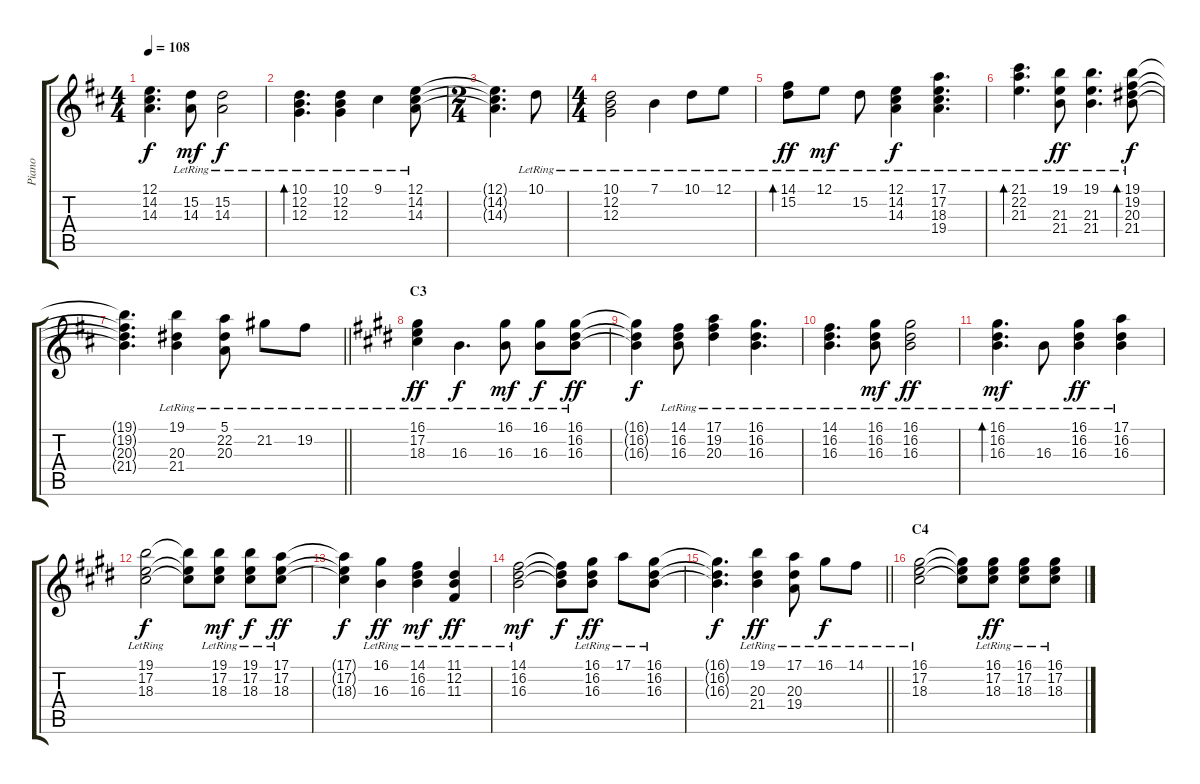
\track ("Piano" "Piano") {instrument acousticgrandpiano}
\staff {score tabs}
\tuning (E4 B3 G3 D3 A2 E2) {hide}
\ts (4 4)
\tempo 108
\clef g2
\ks d
(12.1{t} 14.2{t} 14.3{t}).4{d dy f} (15.2{lr} 14.3{lr}).8{dy mf} (15.2{lr} 14.3{lr}).2{dy f} |
(10.1{lr} 12.2{lr} 12.3{lr}).4{d bd 120} (10.1{lr} 12.2{lr} 12.3{lr}).4 9.1{lr}.4 (12.1{lr} 14.2{lr} 14.3{lr}).8 |
\ts (2 4)
(12.1{t} 14.2{t} 14.3{t}).4{d} 10.1{lr}.8 |
\ts (4 4)
(10.1{lr} 12.2{lr} 12.3{lr}).2 7.1{lr}.4 10.1{lr}.8 12.1{lr}.8 |
(14.1{lr} 15.2{lr}).8{bd 60 dy ff} 12.1{lr}.8{dy mf} 15.2{lr}.8 (12.1{lr} 14.2{lr} 14.3{lr}).4{dy f} (17.1{lr} 17.2{lr} 18.3{lr} 19.4{lr}).4{d} |
(21.1{lr} 22.2{lr} 21.3{lr}).4{d bd 60} (19.1{lr} 21.3{lr} 21.4{lr}).8{dy ff} (19.1{lr} 21.3{lr} 21.4{lr}).4{d} (19.1{lr} 19.2{lr} 20.3{lr} 21.4{lr}).8{bd 60 dy f} |
\barLineRight lightlight
(19.1{t} 19.2{t} 20.3{t} 21.4{t}).4{d} (19.1{lr} 20.3{lr} 21.4{lr}).4 (5.1 22.2{lr} 20.3{lr}).8 21.2{lr}.8 19.2{lr}.8 |
\section ("" "C3")
\ks e
(16.1{lr} 17.2{lr} 18.3{lr}).4{dy ff} 16.3{lr}.4{d dy f} (16.1{lr} 16.3{lr}).8{dy mf} (16.1{lr} 16.3{lr}).8{dy f} (16.1{lr} 16.2{lr} 16.3{lr}).8{dy ff} |
(16.1{t} 16.2{t} 16.3{t}).4{dy f} (14.1{lr} 16.2{lr} 16.3{lr}).8 (17.1{lr} 19.2{lr} 20.3{lr}).4 (16.1{lr} 16.2{lr} 16.3{lr}).4{d} |
(14.1{lr} 16.2{lr} 16.3{lr}).4{d} (16.1{lr} 16.2{lr} 16.3{lr}).8{dy mf} (16.1{lr} 16.2{lr} 16.3{lr}).2{dy ff} |
(16.1{lr} 16.2{lr} 16.3{lr}).4{d bd 120 dy mf} 16.3{lr}.8 (16.1{lr} 16.2{lr} 16.3{lr}).4{dy ff} (17.1{lr} 16.2{lr} 16.3{lr}).4 |
(19.1{lr} 17.2{lr} 18.3{lr}).2{dy f} (19.1{t} 17.2{t} 18.3{t}).8 (19.1{lr} 17.2{lr} 18.3{lr}).8{dy mf} (19.1{lr} 17.2{lr} 18.3{lr}).8{dy f} (17.1{lr} 17.2{lr} 18.3{lr}).8{dy ff} |
(17.1{t} 17.2{t} 18.3{t}).4{dy f} (16.1{lr} 16.3{lr}).4{dy ff} (14.1{lr} 16.2{lr} 16.3{lr}).4{dy mf} (11.1{lr} 12.2{lr} 11.3{lr}).4{dy ff} |
(14.1{lr} 16.2{lr} 16.3{lr}).2{dy mf} (14.1{t} 16.2{t} 16.3{t}).8{dy f} (16.1{lr} 16.2{lr} 16.3{lr}).8{dy ff} 17.1{lr}.8 (16.1{lr} 16.2{lr} 16.3{lr}).8 |
\barLineRight lightlight
(16.1{t} 16.2{t} 16.3{t}).4{d dy f} (19.1{lr} 20.3{lr} 21.4{lr}).4{dy ff} (17.1{lr} 20.3{lr} 19.4{lr}).8 16.1{lr}.8{dy f} 14.1{lr}.8 |
\section ("" "C4")
(16.1{lr} 17.2{lr} 18.3{lr}).2 (16.1{t} 17.2{t} 18.3{t}).8 (16.1{lr} 17.2{lr} 18.3{lr}).8{dy ff} (16.1{lr} 17.2{lr} 18.3{lr}).8 (16.1{lr} 17.2{lr} 18.3{lr}).8
